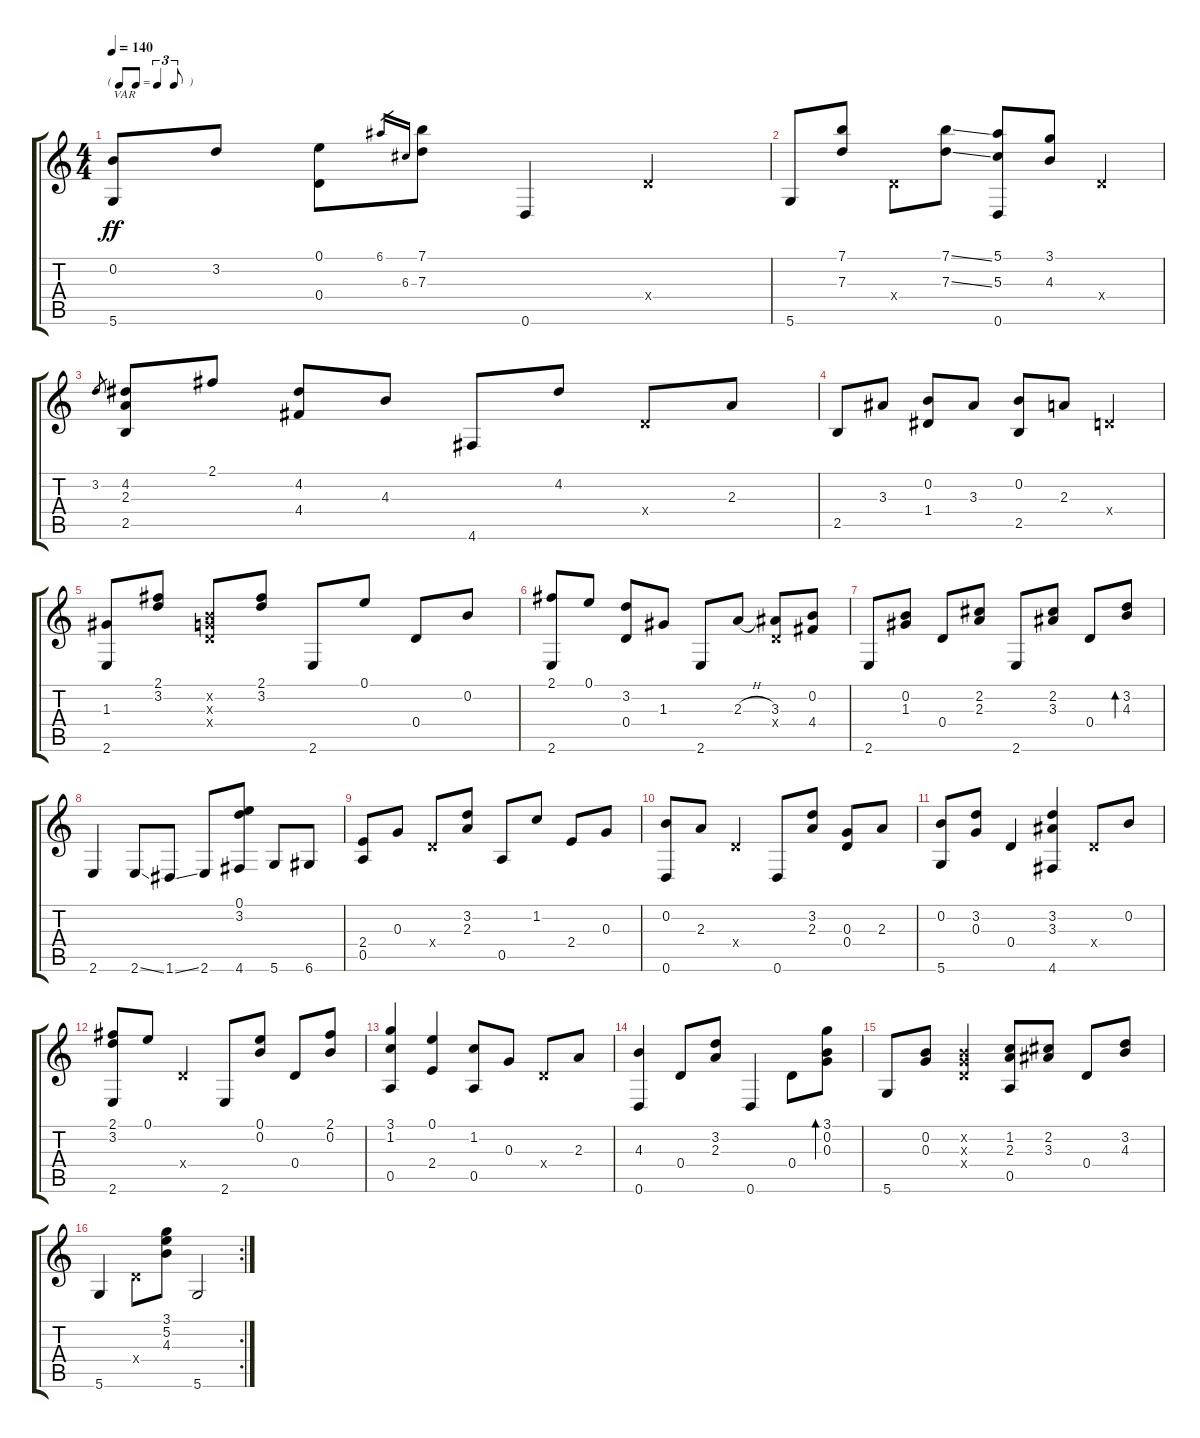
\track "" {instrument acousticguitarnylon}
\staff {score tabs}
\tuning (E4 B3 G3 D3 A2 D2) {hide}
\ts (4 4)
\tf triplet8th
\tempo 140
\clef g2
\ks c
(0.2 5.6).8{txt "VAR" dy ff} 3.2.8 (0.1 0.4).8 6.1.16{gr} 6.3.16{gr} (7.1 7.3).8 0.6.4 0.4{x}.4 |
5.6.8 (7.1 7.3).8 0.4{x}.8 (7.1{ss} 7.3{ss}).8 (5.1 5.3 0.6).8 (3.1 4.3).8 0.4{x}.4 |
3.2.8{gr} (4.2 2.3 2.5).8 2.1.8 (4.2 4.4).8 4.3.8 4.6.8 4.2.8 0.4{x}.8 2.3.8 |
2.5.8 3.3.8 (0.2 1.4).8 3.3.8 (0.2 2.5).8 2.3.8 0.4{x}.4 |
(1.3 2.6).8 (2.1 3.2).8 (0.2{x} 0.3{x} 0.4{x}).8 (2.1 3.2).8 2.6.8 0.1.8 0.4.8 0.2.8 |
(2.1 2.6).8 0.1.8 (3.2 0.4).8 1.3.8 2.6.8 2.3{h}.8 (3.3 0.4{x}).8 (0.2 4.4).8 |
2.6.8 (0.2 1.3).8 0.4.8 (2.2 2.3).8 2.6.8 (2.2 3.3).8 0.4.8 (3.2 4.3).8{bd 120} |
2.6.4 2.6{ss}.8 1.6{ss}.8 2.6.8 (0.1 3.2 4.6).8 5.6.8 6.6.8 |
(2.4 0.5).8 0.3.8 0.4{x}.8 (3.2 2.3).8 0.5.8 1.2.8 2.4.8 0.3.8 |
(0.2 0.6).8 2.3.8 0.4{x}.4 0.6.8 (3.2 2.3).8 (0.3 0.4).8 2.3.8 |
(0.2 5.6).8 (3.2 0.3).8 0.4.4 (3.2 3.3 4.6).4 0.4{x}.8 0.2.8 |
(2.1 3.2 2.6).8 0.1.8 0.4{x}.4 2.6.8 (0.1 0.2).8 0.4.8 (2.1 0.2).8 |
(3.1 1.2 0.5).4 (0.1 2.4).4 (1.2 0.5).8 0.3.8 0.4{x}.8 2.3.8 |
(4.3 0.6).4 0.4.8 (3.2 2.3).8 0.6.4 0.4.8 (3.1 0.2 0.3).8{bd 120} |
5.6.8 (0.2 0.3).8 (0.2{x} 0.3{x} 0.4{x}).4 (1.2 2.3 0.5).8 (2.2 3.3).8 0.4.8 (3.2 4.3).8 |
\rc 2
5.6.4 0.4{x}.8 (3.1 5.2 4.3).8 5.6.2
